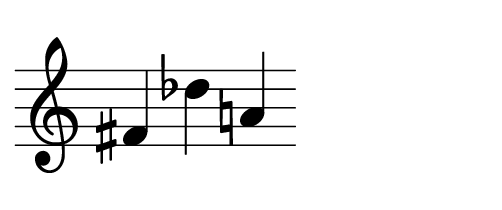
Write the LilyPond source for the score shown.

\include "deutsch.ly"
#(set-global-staff-size 36)

\header {
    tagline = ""
}

\paper {
  line-width = 8\cm
  paper-width = 8.5\cm
  paper-height = 4\cm
}

\layout {
    indent = 0\cm
}

melos = \relative c' {
     fis4 des' a!
}



\score {
    \new Staff \with {
        \remove Bar_engraver
        \remove Time_signature_engraver
        %\remove Staff_symbol_engraver
        %\remove Clef_engraver
    } {
        \new Voice \with {
            %\remove Stem_engraver
            %\remove Rest_engraver
            %\remove Note_heads_engraver
        } {
            \melos
        }
    }
}

